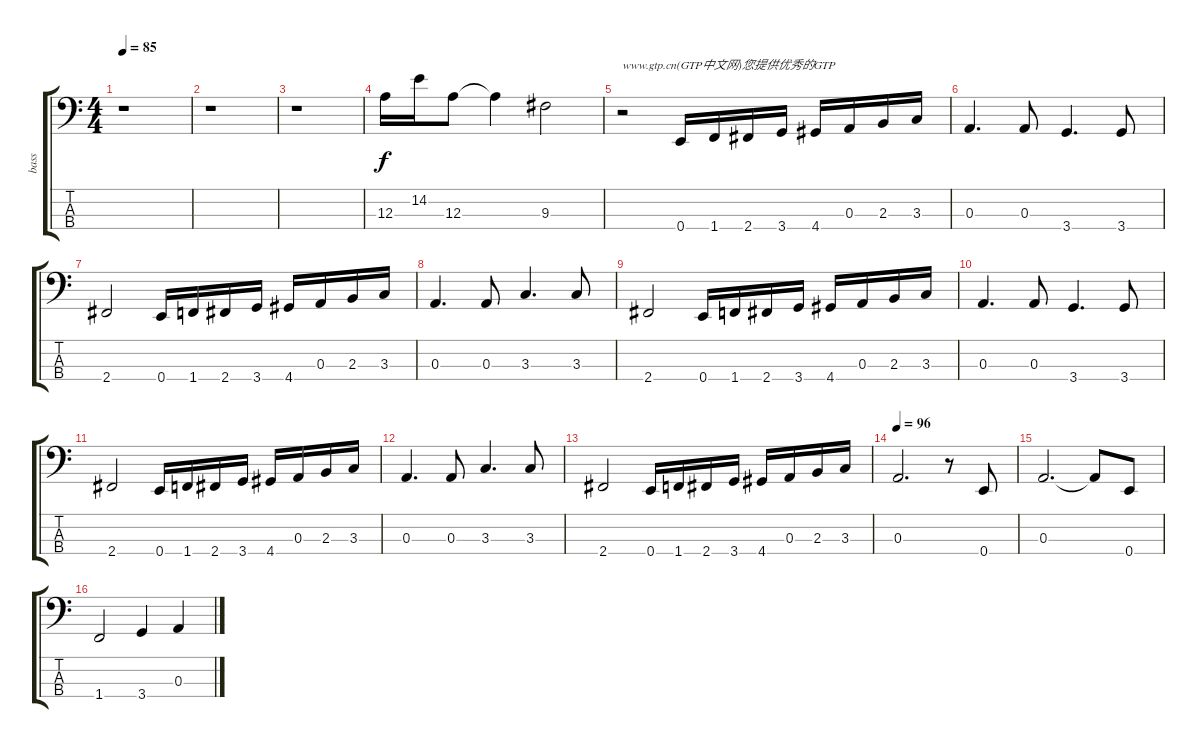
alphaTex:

\track ("bass" "bass") {instrument electricbassfinger}
\staff {score tabs}
\tuning (G2 D2 A1 E1) {hide}
\ts (4 4)
\tempo 85
\tempo 80
\tempo 85
\clef f4
\ks c
r.1{dy f instrument electricbassfinger} |
r.1 |
r.1 |
12.3.16 14.2.16 12.3.8 12.3{t}.4 9.3.2 |
r.2{txt "www.gtp.cn(GTP中文网)您提供优秀的GTP"} 0.4.16 1.4.16 2.4.16 3.4.16 4.4.16 0.3.16 2.3.16 3.3.16 |
0.3.4{d} 0.3.8 3.4.4{d} 3.4.8 |
2.4.2 0.4.16 1.4.16 2.4.16 3.4.16 4.4.16 0.3.16 2.3.16 3.3.16 |
0.3.4{d} 0.3.8 3.3.4{d} 3.3.8 |
2.4.2 0.4.16 1.4.16 2.4.16 3.4.16 4.4.16 0.3.16 2.3.16 3.3.16 |
0.3.4{d} 0.3.8 3.4.4{d} 3.4.8 |
2.4.2 0.4.16 1.4.16 2.4.16 3.4.16 4.4.16 0.3.16 2.3.16 3.3.16 |
0.3.4{d} 0.3.8 3.3.4{d} 3.3.8 |
2.4.2 0.4.16 1.4.16 2.4.16 3.4.16 4.4.16 0.3.16 2.3.16 3.3.16 |
\tempo 96
0.3.2{d} r.8 0.4.8 |
0.3.2{d} 0.3{t}.8 0.4.8 |
1.4.2 3.4.4 0.3.4
